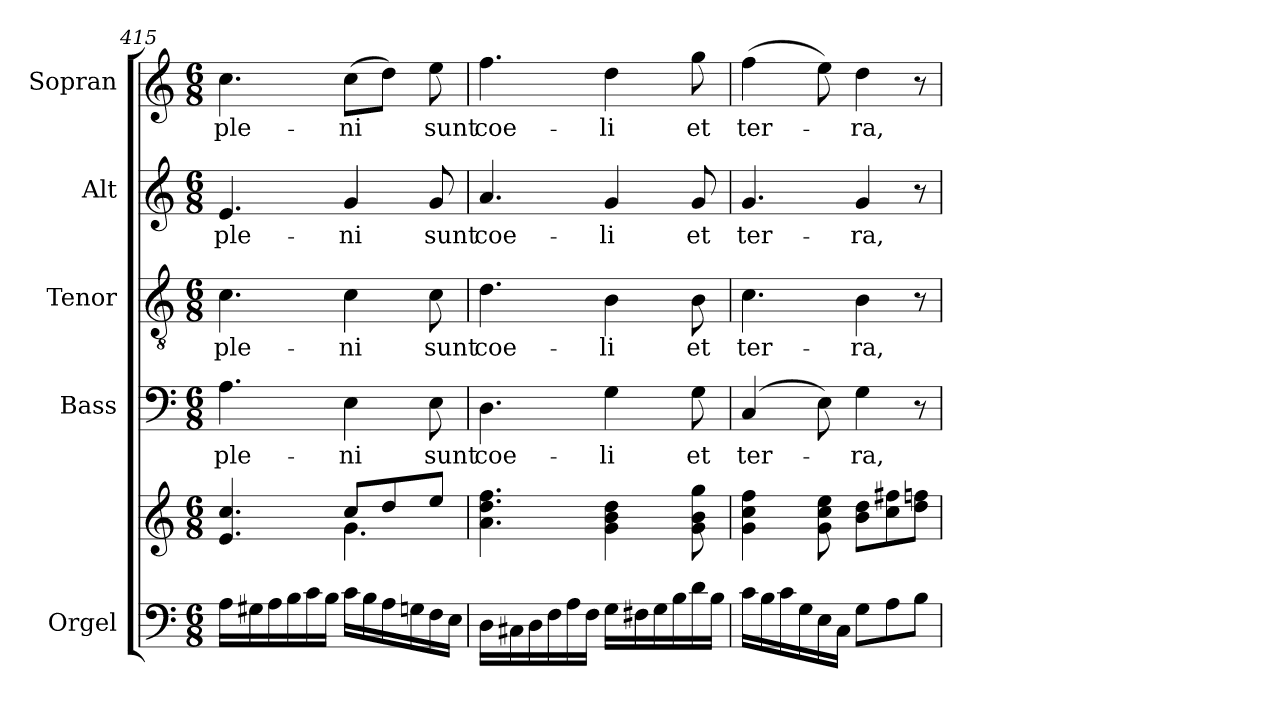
**kern	**kern	**kern	**text	**kern	**text	**kern	**text	**kern	**text
*part5	*part5	*part4	*part4	*part3	*part3	*part2	*part2	*part1	*part1
*staff6	*staff5	*staff4	*staff4	*staff3	*staff3	*staff2	*staff2	*staff1	*staff1
*I"Orgel	*	*I"Bass	*	*I"Tenor	*	*I"Alt	*	*I"Sopran	*
*I'Org.	*	*I'B	*	*I'T	*	*I'A	*	*I'S	*
*clefF4	*clefG2	*clefF4	*	*clefGv2	*	*clefG2	*	*clefG2	*
*k[]	*k[]	*k[]	*	*k[]	*	*k[]	*	*k[]	*
*C:	*C:	*C:	*	*C:	*	*C:	*	*C:	*
*M6/8	*M6/8	*M6/8	*	*M6/8	*	*M6/8	*	*M6/8	*
=415	=415	=415	=415	=415	=415	=415	=415	=415	=415
*	*^	*	*	*	*	*	*	*	*
!	!	!	!	!LO:LY:b	!	!LO:LY:b	!	!LO:LY:b	!	!LO:LY:b
16A\LL	4.e/ 4.cc/	4.ryy	4.A\	ple-	4.c\	ple-	4.e/	ple-	4.cc\	ple-
16G#X\	.	.	.	.	.	.	.	.	.	.
16A\	.	.	.	.	.	.	.	.	.	.
16B\	.	.	.	.	.	.	.	.	.	.
16c\	.	.	.	.	.	.	.	.	.	.
16B\JJ	.	.	.	.	.	.	.	.	.	.
!	!	!	!	!LO:LY:b	!	!LO:LY:b	!	!LO:LY:b	!	!LO:LY:b
16c\LL	8cc/L	4.g\	4E\	-ni	4c\	-ni	4g/	-ni	(>8cc\L	-ni
16B\	.	.	.	.	.	.	.	.	.	.
16A\	8dd/	.	.	.	.	.	.	.	8dd\J)	.
16Gn\	.	.	.	.	.	.	.	.	.	.
!	!	!	!	!LO:LY:b	!	!LO:LY:b	!	!LO:LY:b	!	!LO:LY:b
16F\	8ee/J	.	8E\	sunt	8c\	sunt	8g/	sunt	8ee\	sunt
16E\JJ	.	.	.	.	.	.	.	.	.	.
*	*v	*v	*	*	*	*	*	*	*	*
!!LO:PB:g=z
=416	=416	=416	=416	=416	=416	=416	=416	=416	=416
!	!	!	!LO:LY:b	!	!LO:LY:b	!	!LO:LY:b	!	!LO:LY:b
16D\LL	4.a\ 4.dd\ 4.ff\	4.D\	coe-	4.d\	coe-	4.a/	coe-	4.ff\	coe-
16C#X\	.	.	.	.	.	.	.	.	.
16D\	.	.	.	.	.	.	.	.	.
16F\	.	.	.	.	.	.	.	.	.
16A\	.	.	.	.	.	.	.	.	.
16F\JJ	.	.	.	.	.	.	.	.	.
!	!	!	!LO:LY:b	!	!LO:LY:b	!	!LO:LY:b	!	!LO:LY:b
16G\LL	4g\ 4b\ 4dd\	4G\	-li	4B\	-li	4g/	-li	4dd\	-li
16F#X\	.	.	.	.	.	.	.	.	.
16G\	.	.	.	.	.	.	.	.	.
16B\	.	.	.	.	.	.	.	.	.
!	!	!	!LO:LY:b	!	!LO:LY:b	!	!LO:LY:b	!	!LO:LY:b
16d\	8g\ 8b\ 8gg\	8G\	et	8B\	et	8g/	et	8gg\	et
16B\JJ	.	.	.	.	.	.	.	.	.
!!LO:LB:g=z
=417	=417	=417	=417	=417	=417	=417	=417	=417	=417
!	!	!	!LO:LY:b	!	!LO:LY:b	!	!LO:LY:b	!	!LO:LY:b
16c\LL	4g\ 4cc\ 4ff\	(4C/	ter-	4.c\	ter-	4.g/	ter-	(>4ff\	ter-
16B\	.	.	.	.	.	.	.	.	.
16c\	.	.	.	.	.	.	.	.	.
16G\	.	.	.	.	.	.	.	.	.
16E\	8g\ 8cc\ 8ee\	8E\)	.	.	.	.	.	8ee\)	.
16C\JJ	.	.	.	.	.	.	.	.	.
!	!	!	!LO:LY:b	!	!LO:LY:b	!	!LO:LY:b	!	!LO:LY:b
8G\L	8b\ 8dd\L	4G\	-ra,	4B\	-ra,	4g/	-ra,	4dd\	-ra,
8A\	8cc\ 8ff#X\	.	.	.	.	.	.	.	.
8B\J	8dd\ 8ffn\J	8r	.	8r	.	8r	.	8r	.
=	=	=	=	=	=	=	=	=	=
*-	*-	*-	*-	*-	*-	*-	*-	*-	*-
